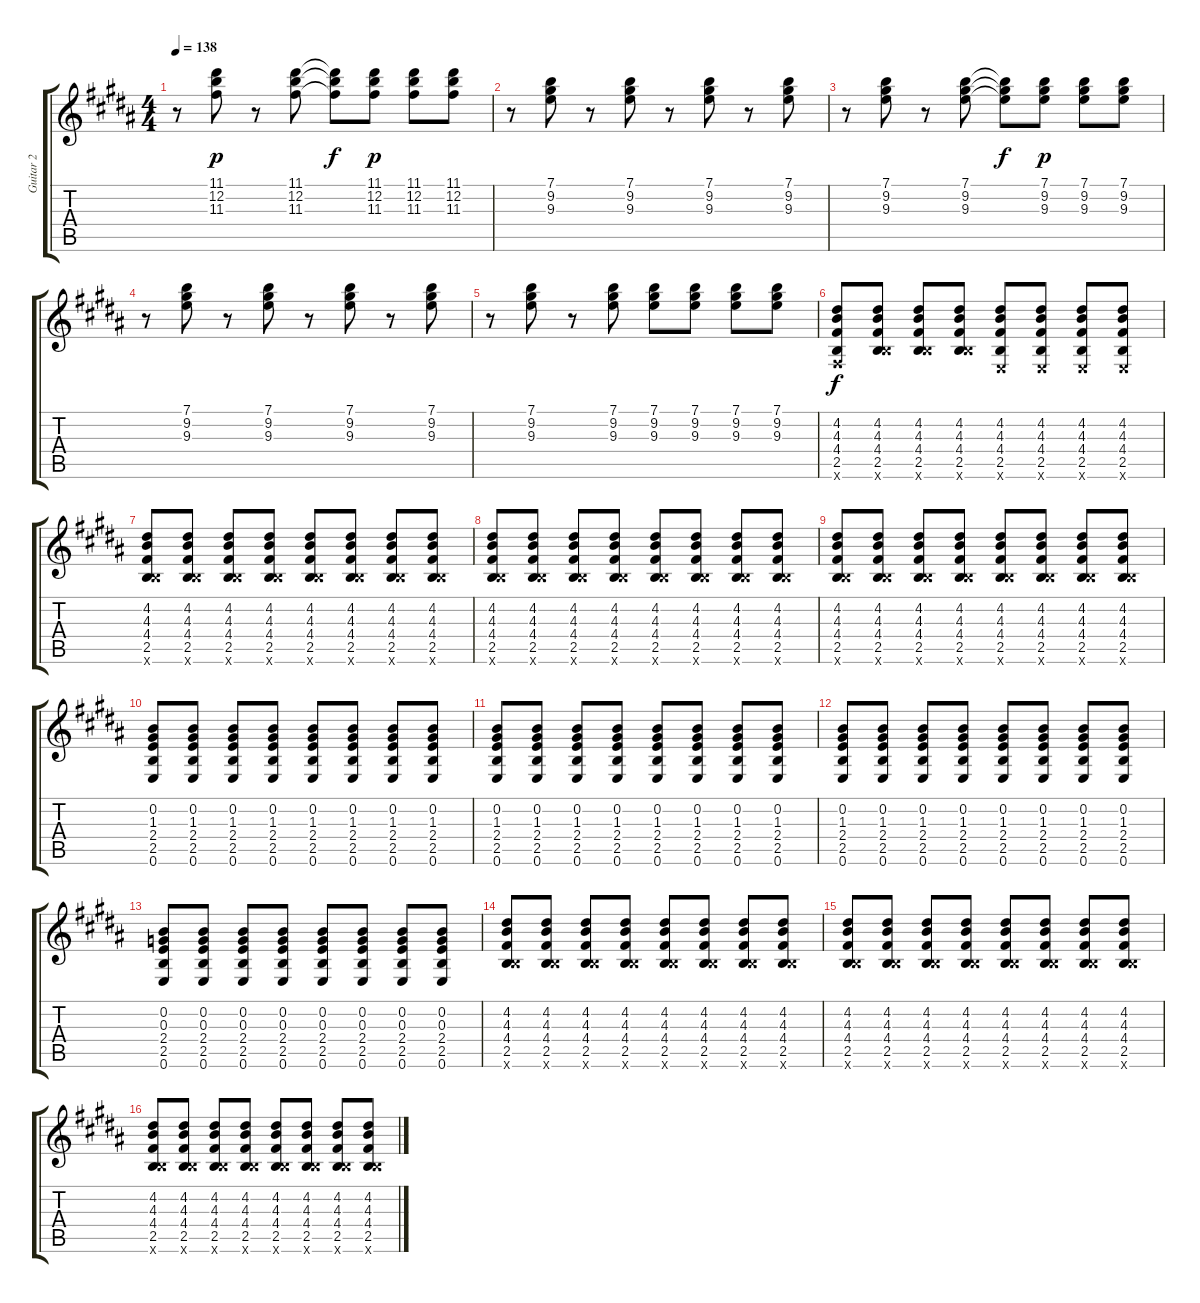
\track ("Guitar 2" "Guitar 2") {instrument electricguitarclean}
\staff {score tabs}
\tuning (E4 B3 G3 D3 A2 E2) {hide}
\ts (4 4)
\tempo 138
\clef g2
\ks g#minor
r.8{dy p} (11.1 12.2 11.3).8 r.8 (11.1 12.2 11.3).8 (11.1{t} 12.2{t} 11.3{t}).8{dy f} (11.1 12.2 11.3).8{dy p} (11.1 12.2 11.3).8 (11.1 12.2 11.3).8 |
\ks b
r.8 (7.1 9.2 9.3).8 r.8 (7.1 9.2 9.3).8 r.8 (7.1 9.2 9.3).8 r.8 (7.1 9.2 9.3).8 |
\ks g#minor
r.8 (7.1 9.2 9.3).8 r.8 (7.1 9.2 9.3).8 (7.1{t} 9.2{t} 9.3{t}).8{dy f} (7.1 9.2 9.3).8{dy p} (7.1 9.2 9.3).8 (7.1 9.2 9.3).8 |
\ks b
r.8 (7.1 9.2 9.3).8 r.8 (7.1 9.2 9.3).8 r.8 (7.1 9.2 9.3).8 r.8 (7.1 9.2 9.3).8 |
\ks g#minor
r.8 (7.1 9.2 9.3).8 r.8 (7.1 9.2 9.3).8 (7.1 9.2 9.3).8 (7.1 9.2 9.3).8 (7.1 9.2 9.3).8 (7.1 9.2 9.3).8 |
\ks b
(4.2 4.3 4.4 2.5 2.6{x}).8{dy f volume 11 balance 0 instrument overdrivenguitar} (4.2 4.3 4.4 2.5 7.6{x}).8 (4.2 4.3 4.4 2.5 7.6{x}).8 (4.2 4.3 4.4 2.5 7.6{x}).8 (4.2 4.3 4.4 2.5 0.6{x}).8 (4.2 4.3 4.4 2.5 0.6{x}).8 (4.2 4.3 4.4 2.5 0.6{x}).8 (4.2 4.3 4.4 2.5 0.6{x}).8 |
\ks g#minor
(4.2 4.3 4.4 2.5 7.6{x}).8 (4.2 4.3 4.4 2.5 7.6{x}).8 (4.2 4.3 4.4 2.5 7.6{x}).8 (4.2 4.3 4.4 2.5 7.6{x}).8 (4.2 4.3 4.4 2.5 7.6{x}).8 (4.2 4.3 4.4 2.5 7.6{x}).8 (4.2 4.3 4.4 2.5 7.6{x}).8 (4.2 4.3 4.4 2.5 7.6{x}).8 |
(4.2 4.3 4.4 2.5 7.6{x}).8 (4.2 4.3 4.4 2.5 7.6{x}).8 (4.2 4.3 4.4 2.5 7.6{x}).8 (4.2 4.3 4.4 2.5 7.6{x}).8 (4.2 4.3 4.4 2.5 7.6{x}).8 (4.2 4.3 4.4 2.5 7.6{x}).8 (4.2 4.3 4.4 2.5 7.6{x}).8 (4.2 4.3 4.4 2.5 7.6{x}).8 |
(4.2 4.3 4.4 2.5 7.6{x}).8 (4.2 4.3 4.4 2.5 7.6{x}).8 (4.2 4.3 4.4 2.5 7.6{x}).8 (4.2 4.3 4.4 2.5 7.6{x}).8 (4.2 4.3 4.4 2.5 7.6{x}).8 (4.2 4.3 4.4 2.5 7.6{x}).8 (4.2 4.3 4.4 2.5 7.6{x}).8 (4.2 4.3 4.4 2.5 7.6{x}).8 |
\ks b
(0.2 1.3 2.4 2.5 0.6).8 (0.2 1.3 2.4 2.5 0.6).8 (0.2 1.3 2.4 2.5 0.6).8 (0.2 1.3 2.4 2.5 0.6).8 (0.2 1.3 2.4 2.5 0.6).8 (0.2 1.3 2.4 2.5 0.6).8 (0.2 1.3 2.4 2.5 0.6).8 (0.2 1.3 2.4 2.5 0.6).8 |
\ks g#minor
(0.2 1.3 2.4 2.5 0.6).8 (0.2 1.3 2.4 2.5 0.6).8 (0.2 1.3 2.4 2.5 0.6).8 (0.2 1.3 2.4 2.5 0.6).8 (0.2 1.3 2.4 2.5 0.6).8 (0.2 1.3 2.4 2.5 0.6).8 (0.2 1.3 2.4 2.5 0.6).8 (0.2 1.3 2.4 2.5 0.6).8 |
(0.2 1.3 2.4 2.5 0.6).8 (0.2 1.3 2.4 2.5 0.6).8 (0.2 1.3 2.4 2.5 0.6).8 (0.2 1.3 2.4 2.5 0.6).8 (0.2 1.3 2.4 2.5 0.6).8 (0.2 1.3 2.4 2.5 0.6).8 (0.2 1.3 2.4 2.5 0.6).8 (0.2 1.3 2.4 2.5 0.6).8 |
(0.2 0.3 2.4 2.5 0.6).8 (0.2 0.3 2.4 2.5 0.6).8 (0.2 0.3 2.4 2.5 0.6).8 (0.2 0.3 2.4 2.5 0.6).8 (0.2 0.3 2.4 2.5 0.6).8 (0.2 0.3 2.4 2.5 0.6).8 (0.2 0.3 2.4 2.5 0.6).8 (0.2 0.3 2.4 2.5 0.6).8 |
(4.2 4.3 4.4 2.5 7.6{x}).8 (4.2 4.3 4.4 2.5 7.6{x}).8 (4.2 4.3 4.4 2.5 7.6{x}).8 (4.2 4.3 4.4 2.5 7.6{x}).8 (4.2 4.3 4.4 2.5 7.6{x}).8 (4.2 4.3 4.4 2.5 7.6{x}).8 (4.2 4.3 4.4 2.5 7.6{x}).8 (4.2 4.3 4.4 2.5 7.6{x}).8 |
(4.2 4.3 4.4 2.5 7.6{x}).8 (4.2 4.3 4.4 2.5 7.6{x}).8 (4.2 4.3 4.4 2.5 7.6{x}).8 (4.2 4.3 4.4 2.5 7.6{x}).8 (4.2 4.3 4.4 2.5 7.6{x}).8 (4.2 4.3 4.4 2.5 7.6{x}).8 (4.2 4.3 4.4 2.5 7.6{x}).8 (4.2 4.3 4.4 2.5 7.6{x}).8 |
(4.2 4.3 4.4 2.5 7.6{x}).8 (4.2 4.3 4.4 2.5 7.6{x}).8 (4.2 4.3 4.4 2.5 7.6{x}).8 (4.2 4.3 4.4 2.5 7.6{x}).8 (4.2 4.3 4.4 2.5 7.6{x}).8 (4.2 4.3 4.4 2.5 7.6{x}).8 (4.2 4.3 4.4 2.5 7.6{x}).8 (4.2 4.3 4.4 2.5 7.6{x}).8
